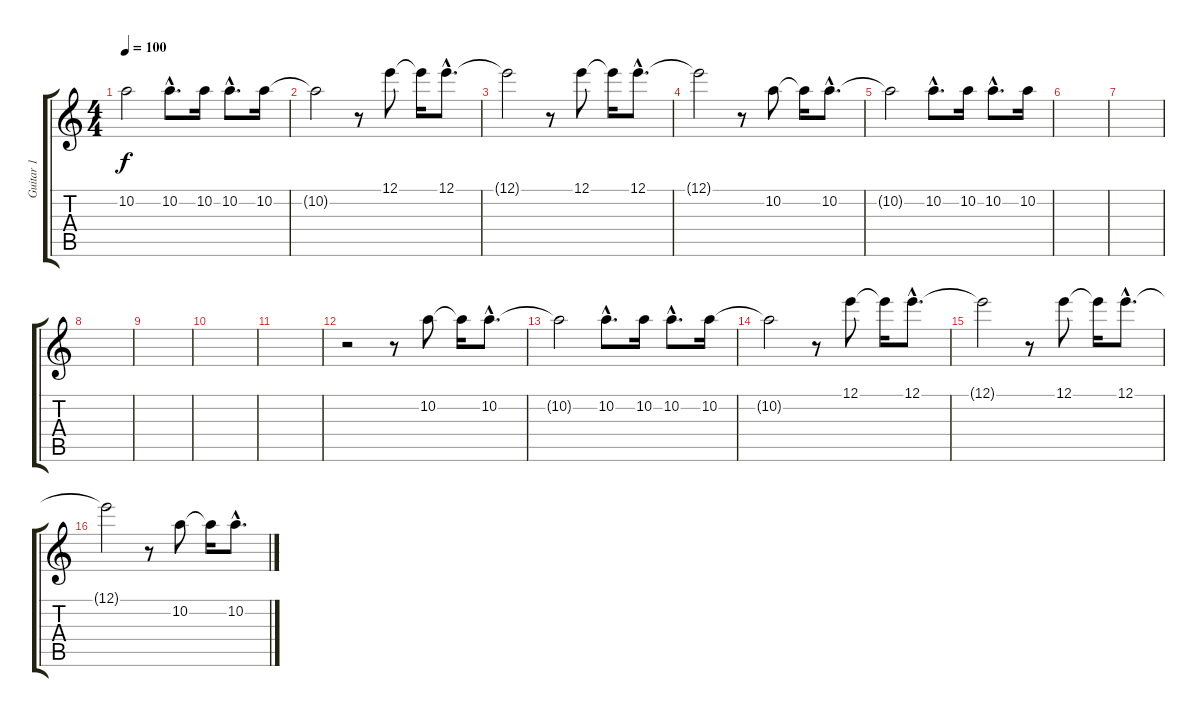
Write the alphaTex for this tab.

\track ("Guitar 1" "Guitar 1") {instrument electricguitarclean}
\staff {score tabs}
\tuning (E4 B3 G3 D3 A2 E2) {hide}
\ts (4 4)
\tempo 100
\clef g2
\ks c
10.2{t}.2{dy f} 10.2{hac}.8{d} 10.2.16 10.2{hac}.8{d} 10.2.16 |
10.2{t}.2 r.8 12.1.8 12.1{t}.16 12.1{hac}.8{d} |
12.1{t}.2 r.8 12.1.8 12.1{t}.16 12.1{hac}.8{d} |
12.1{t}.2 r.8 10.2.8 10.2{t}.16 10.2{hac}.8{d} |
10.2{t}.2 10.2{hac}.8{d} 10.2.16 10.2{hac}.8{d} 10.2.16 |
|
|
|
|
|
|
r.2 r.8 10.2.8 10.2{t}.16 10.2{hac}.8{d} |
10.2{t}.2 10.2{hac}.8{d} 10.2.16 10.2{hac}.8{d} 10.2.16 |
10.2{t}.2 r.8 12.1.8 12.1{t}.16 12.1{hac}.8{d} |
12.1{t}.2 r.8 12.1.8 12.1{t}.16 12.1{hac}.8{d} |
12.1{t}.2 r.8 10.2.8 10.2{t}.16 10.2{hac}.8{d}
